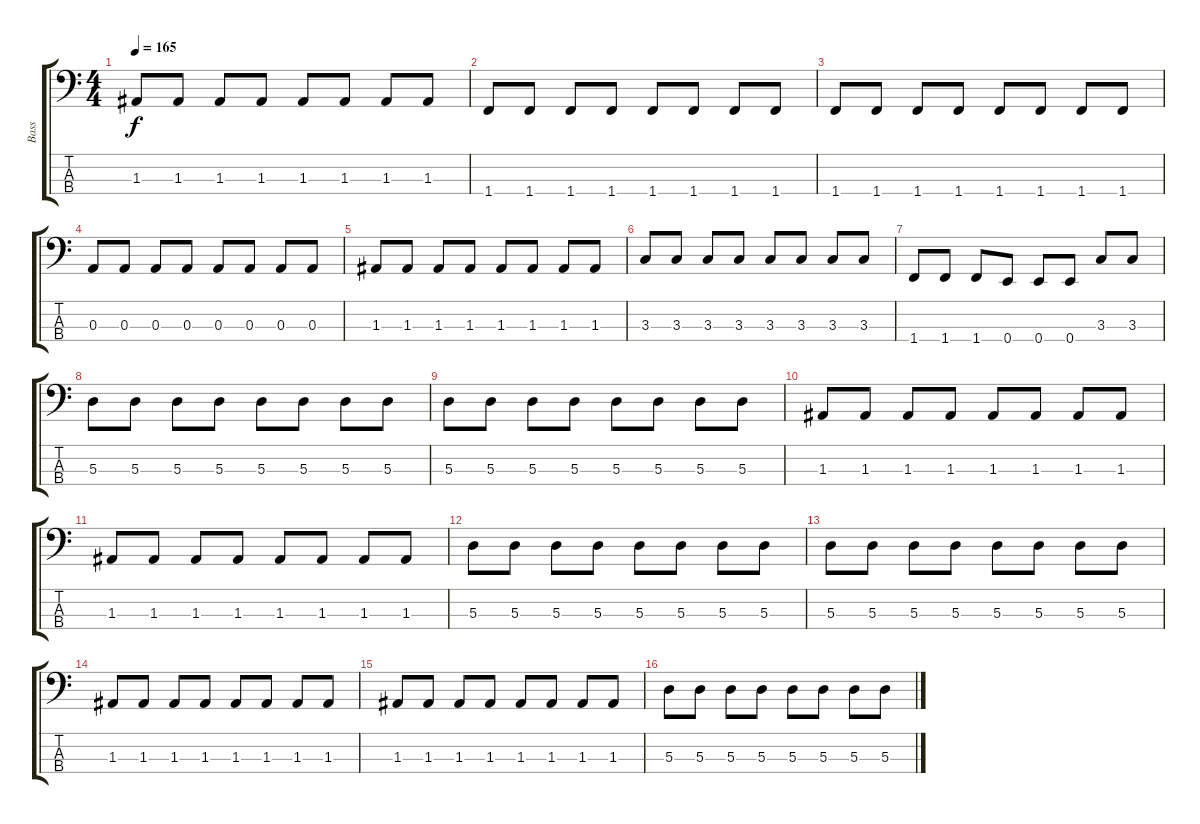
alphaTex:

\track ("Bass" "Bass") {instrument electricbassfinger}
\staff {score tabs}
\tuning (G2 D2 A1 E1) {hide}
\ts (4 4)
\tempo 165
\clef f4
\ks c
1.3.8{dy f} 1.3.8 1.3.8 1.3.8 1.3.8 1.3.8 1.3.8 1.3.8 |
1.4.8 1.4.8 1.4.8 1.4.8 1.4.8 1.4.8 1.4.8 1.4.8 |
1.4.8 1.4.8 1.4.8 1.4.8 1.4.8 1.4.8 1.4.8 1.4.8 |
0.3.8 0.3.8 0.3.8 0.3.8 0.3.8 0.3.8 0.3.8 0.3.8 |
1.3.8 1.3.8 1.3.8 1.3.8 1.3.8 1.3.8 1.3.8 1.3.8 |
3.3.8 3.3.8 3.3.8 3.3.8 3.3.8 3.3.8 3.3.8 3.3.8 |
1.4.8 1.4.8 1.4.8 0.4.8 0.4.8 0.4.8 3.3.8 3.3.8 |
5.3.8 5.3.8 5.3.8 5.3.8 5.3.8 5.3.8 5.3.8 5.3.8 |
5.3.8 5.3.8 5.3.8 5.3.8 5.3.8 5.3.8 5.3.8 5.3.8 |
1.3.8 1.3.8 1.3.8 1.3.8 1.3.8 1.3.8 1.3.8 1.3.8 |
1.3.8 1.3.8 1.3.8 1.3.8 1.3.8 1.3.8 1.3.8 1.3.8 |
5.3.8 5.3.8 5.3.8 5.3.8 5.3.8 5.3.8 5.3.8 5.3.8 |
5.3.8 5.3.8 5.3.8 5.3.8 5.3.8 5.3.8 5.3.8 5.3.8 |
1.3.8 1.3.8 1.3.8 1.3.8 1.3.8 1.3.8 1.3.8 1.3.8 |
1.3.8 1.3.8 1.3.8 1.3.8 1.3.8 1.3.8 1.3.8 1.3.8 |
5.3.8 5.3.8 5.3.8 5.3.8 5.3.8 5.3.8 5.3.8 5.3.8
